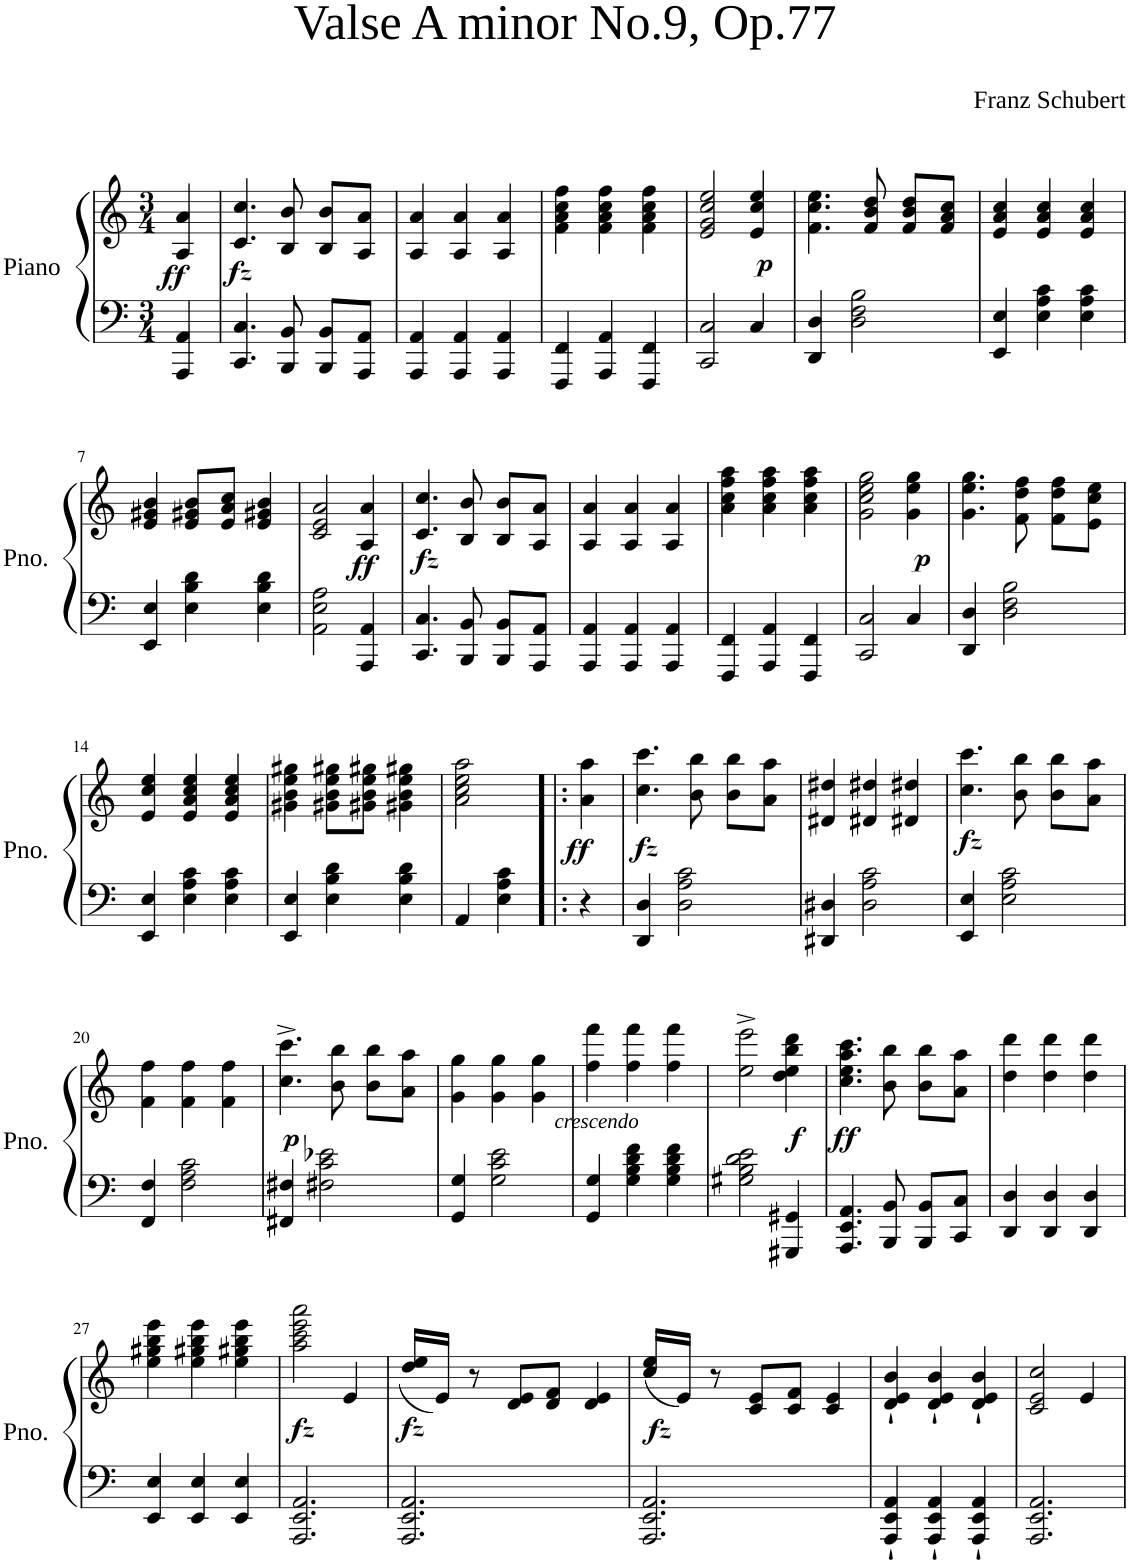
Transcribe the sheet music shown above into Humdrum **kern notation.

**kern	**kern	**dynam
*part1	*part1	*part1
*staff2	*staff1	*staff1/2
*I"Piano	*	*
*I'Pno.	*	*
*clefF4	*clefG2	*
*k[]	*k[]	*
*M3/4	*M3/4	*
=	=	=
!	!	!LO:DY:a=2
4AAA/ 4AA/	4A/ 4a/	ff
=1	=1	=1
!	!	!LO:DY:a=2
4.CC/ 4.C/	4.c/ 4.cc/	fz
8BBB/ 8BB/	8B/ 8b/	.
8BBB/ 8BB/L	8B/ 8b/L	.
8AAA/ 8AA/J	8A/ 8a/J	.
=2	=2	=2
4AAA/ 4AA/	4A/ 4a/	.
4AAA/ 4AA/	4A/ 4a/	.
4AAA/ 4AA/	4A/ 4a/	.
=3	=3	=3
4FFF/ 4FF/	4f\ 4a\ 4cc\ 4ff\	.
4AAA/ 4AA/	4f\ 4a\ 4cc\ 4ff\	.
4FFF/ 4FF/	4f\ 4a\ 4cc\ 4ff\	.
=4	=4	=4
2CC/ 2C/	2e/ 2g/ 2cc/ 2ee/	.
!	!	!LO:DY:b
4C/	4e/ 4cc/ 4ee/	p
=5	=5	=5
4DD/ 4D/	4.f\ 4.cc\ 4.ee\	.
2D\ 2F\ 2B\	.	.
.	8f/ 8b/ 8dd/	.
.	8f/ 8b/ 8dd/L	.
.	8f/ 8a/ 8cc/J	.
=6	=6	=6
4EE/ 4E/	4e/ 4a/ 4cc/	.
4E\ 4A\ 4c\	4e/ 4a/ 4cc/	.
4E\ 4A\ 4c\	4e/ 4a/ 4cc/	.
!!LO:LB:g=z
=7	=7	=7
4EE/ 4E/	4e/ 4g#X/ 4b/	.
4E\ 4B\ 4d\	8e/ 8g#X/ 8b/L	.
.	8e/ 8a/ 8cc/J	.
4E\ 4B\ 4d\	4e/ 4g#X/ 4b/	.
=8	=8	=8
2AA\ 2E\ 2A\	2c/ 2e/ 2a/	.
!	!	!LO:DY:a=2
4AAA/ 4AA/	4A/ 4a/	ff
=9	=9	=9
!	!	!LO:DY:a=2
4.CC/ 4.C/	4.c/ 4.cc/	fz
8BBB/ 8BB/	8B/ 8b/	.
8BBB/ 8BB/L	8B/ 8b/L	.
8AAA/ 8AA/J	8A/ 8a/J	.
=10	=10	=10
4AAA/ 4AA/	4A/ 4a/	.
4AAA/ 4AA/	4A/ 4a/	.
4AAA/ 4AA/	4A/ 4a/	.
=11	=11	=11
4FFF/ 4FF/	4a\ 4cc\ 4ff\ 4aa\	.
4AAA/ 4AA/	4a\ 4cc\ 4ff\ 4aa\	.
4FFF/ 4FF/	4a\ 4cc\ 4ff\ 4aa\	.
=12	=12	=12
2CC/ 2C/	2g\ 2cc\ 2ee\ 2gg\	.
!	!	!LO:DY:a=2
4C/	4g\ 4ee\ 4gg\	p
=13	=13	=13
4DD/ 4D/	4.g\ 4.ee\ 4.gg\	.
2D\ 2F\ 2B\	.	.
.	8f\ 8dd\ 8ff\	.
.	8f\ 8dd\ 8ff\L	.
.	8e\ 8cc\ 8ee\J	.
!!LO:LB:g=z
=14	=14	=14
4EE/ 4E/	4e/ 4cc/ 4ee/	.
4E\ 4A\ 4c\	4e/ 4a/ 4cc/ 4ee/	.
4E\ 4A\ 4c\	4e/ 4a/ 4cc/ 4ee/	.
=15	=15	=15
4EE/ 4E/	4g#X\ 4b\ 4ee\ 4gg#X\	.
4E\ 4B\ 4d\	8g#X\ 8b\ 8ee\ 8gg#X\L	.
.	8g#X\ 8b\ 8ee\ 8gg#X\J	.
4E\ 4B\ 4d\	4g#X\ 4b\ 4ee\ 4gg#X\	.
=16	=16	=16
4AA/	2a\ 2cc\ 2ee\ 2aa\	.
4E\ 4A\ 4c\	.	.
!	!	!LO:DY:b
4r	4a\ 4aa\	ff
=17	=17	=17
!	!	!LO:DY:b
4DD/ 4D/	4.cc\ 4.ccc\	fz
2D\ 2A\ 2c\	.	.
.	8b\ 8bb\	.
.	8b\ 8bb\L	.
.	8a\ 8aa\J	.
=18	=18	=18
4DD#X/ 4D#X/	4d#X/ 4dd#X/	.
2D#\ 2A\ 2c\	4d#X/ 4dd#X/	.
.	4d#X/ 4dd#X/	.
=19	=19	=19
!	!	!LO:DY:b
4EE/ 4E/	4.cc\ 4.ccc\	fz
2E\ 2A\ 2c\	.	.
.	8b\ 8bb\	.
.	8b\ 8bb\L	.
.	8a\ 8aa\J	.
!!LO:LB:g=z
=20	=20	=20
4FF/ 4F/	4f\ 4ff\	.
2F\ 2A\ 2c\	4f\ 4ff\	.
.	4f\ 4ff\	.
=21	=21	=21
!	!	!LO:DY:b
4FF#X/ 4F#X/	4.cc\^ 4.ccc\^	p
2F#X\ 2c\ 2e-X\	.	.
.	8b\ 8bb\	.
.	8b\ 8bb\L	.
.	8a\ 8aa\J	.
=22	=22	=22
4GG/ 4G/	4g\ 4gg\	.
2G\ 2c\ 2e\	4g\ 4gg\	.
.	4g\ 4gg\	.
=23	=23	=23
!	!	!LO:DY:b
4GG/ 4G/	4ff\ 4fff\	other-dynamics
4G\ 4B\ 4d\ 4f\	4ff\ 4fff\	.
4G\ 4B\ 4d\ 4f\	4ff\ 4fff\	.
=24	=24	=24
2G#X\ 2B\ 2d\ 2e\	2ee\^ 2eee\^	.
!	!	!LO:DY:b
4GGG#X/ 4GG#X/	4dd\ 4ee\ 4bb\ 4ddd\	f
=25	=25	=25
!	!	!LO:DY:b
4.AAA/ 4.EE/ 4.AA/	4.cc\ 4.ee\ 4.aa\ 4.ccc\	ff
8BBB/ 8BB/	8b\ 8bb\	.
8BBB/ 8BB/L	8b\ 8bb\L	.
8CC/ 8C/J	8a\ 8aa\J	.
=26	=26	=26
4DD/ 4D/	4dd\ 4ddd\	.
4DD/ 4D/	4dd\ 4ddd\	.
4DD/ 4D/	4dd\ 4ddd\	.
!!LO:LB:g=z
=27	=27	=27
4EE/ 4E/	4ee\ 4gg#X\ 4bb\ 4eee\	.
4EE/ 4E/	4ee\ 4gg#X\ 4bb\ 4eee\	.
4EE/ 4E/	4ee\ 4gg#X\ 4bb\ 4eee\	.
=28	=28	=28
!	!	!LO:DY:b
2.AAA/ 2.EE/ 2.AA/	2aa\ 2ccc\ 2eee\ 2aaa\	fz
.	4e/	.
=29	=29	=29
!	!	!LO:DY:b
2.AAA/ 2.EE/ 2.AA/	(16dd/ 16ee/LL	fz
.	16e/JJ)	.
.	8r	.
.	8d/ 8e/L	.
.	8d/ 8f/J	.
.	4d/ 4e/	.
=30	=30	=30
!	!	!LO:DY:a=2
2.AAA/ 2.EE/ 2.AA/	(16cc/ 16ee/LL	fz
.	16e/JJ)	.
.	8r	.
.	8c/ 8e/L	.
.	8c/ 8f/J	.
.	4c/ 4e/	.
=31	=31	=31
4AAA/` 4EE/` 4AA/`	4d/` 4e/` 4b/`	.
4AAA/` 4EE/` 4AA/`	4d/` 4e/` 4b/`	.
4AAA/` 4EE/` 4AA/`	4d/` 4e/` 4b/`	.
=32	=32	=32
2.AAA/ 2.EE/ 2.AA/	2c/ 2e/ 2cc/	.
.	4e/	.
=	=	=
*-	*-	*-
